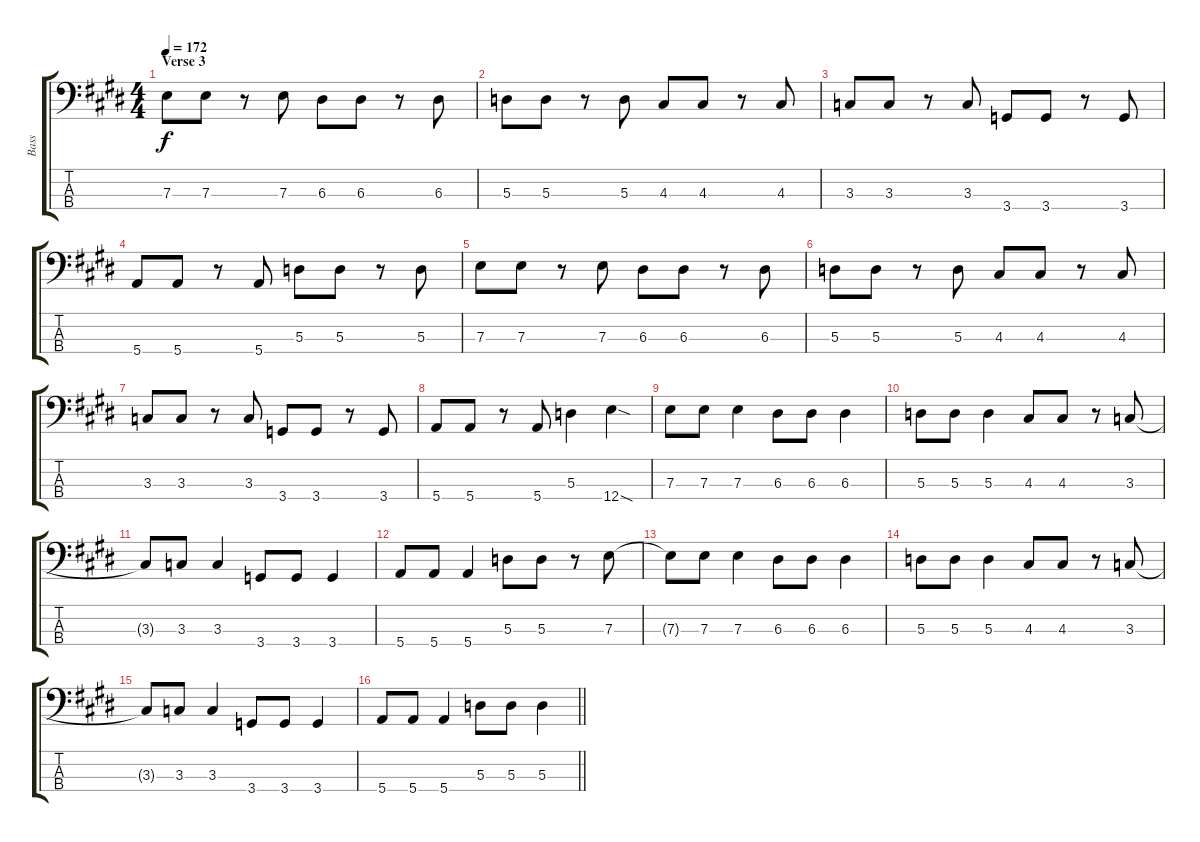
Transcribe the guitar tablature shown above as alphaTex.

\track ("Bass" "Bass") {instrument electricbasspick}
\staff {score tabs}
\tuning (G2 D2 A1 E1) {hide}
\ts (4 4)
\section ("" "Verse 3")
\tempo 172
\clef f4
\ks e
7.3.8{dy f} 7.3.8 r.8 7.3.8 6.3.8 6.3.8 r.8 6.3.8 |
5.3.8 5.3.8 r.8 5.3.8 4.3.8 4.3.8 r.8 4.3.8 |
3.3.8 3.3.8 r.8 3.3.8 3.4.8 3.4.8 r.8 3.4.8 |
5.4.8 5.4.8 r.8 5.4.8 5.3.8 5.3.8 r.8 5.3.8 |
7.3.8 7.3.8 r.8 7.3.8 6.3.8 6.3.8 r.8 6.3.8 |
5.3.8 5.3.8 r.8 5.3.8 4.3.8 4.3.8 r.8 4.3.8 |
3.3.8 3.3.8 r.8 3.3.8 3.4.8 3.4.8 r.8 3.4.8 |
5.4.8 5.4.8 r.8 5.4.8 5.3.4 12.4{sod}.4 |
7.3.8 7.3.8 7.3.4 6.3.8 6.3.8 6.3.4 |
5.3.8 5.3.8 5.3.4 4.3.8 4.3.8 r.8 3.3.8 |
3.3{t}.8 3.3.8 3.3.4 3.4.8 3.4.8 3.4.4 |
5.4.8 5.4.8 5.4.4 5.3.8 5.3.8 r.8 7.3.8 |
7.3{t}.8 7.3.8 7.3.4 6.3.8 6.3.8 6.3.4 |
5.3.8 5.3.8 5.3.4 4.3.8 4.3.8 r.8 3.3.8 |
3.3{t}.8 3.3.8 3.3.4 3.4.8 3.4.8 3.4.4 |
\barLineRight lightlight
5.4.8 5.4.8 5.4.4 5.3.8 5.3.8 5.3.4
